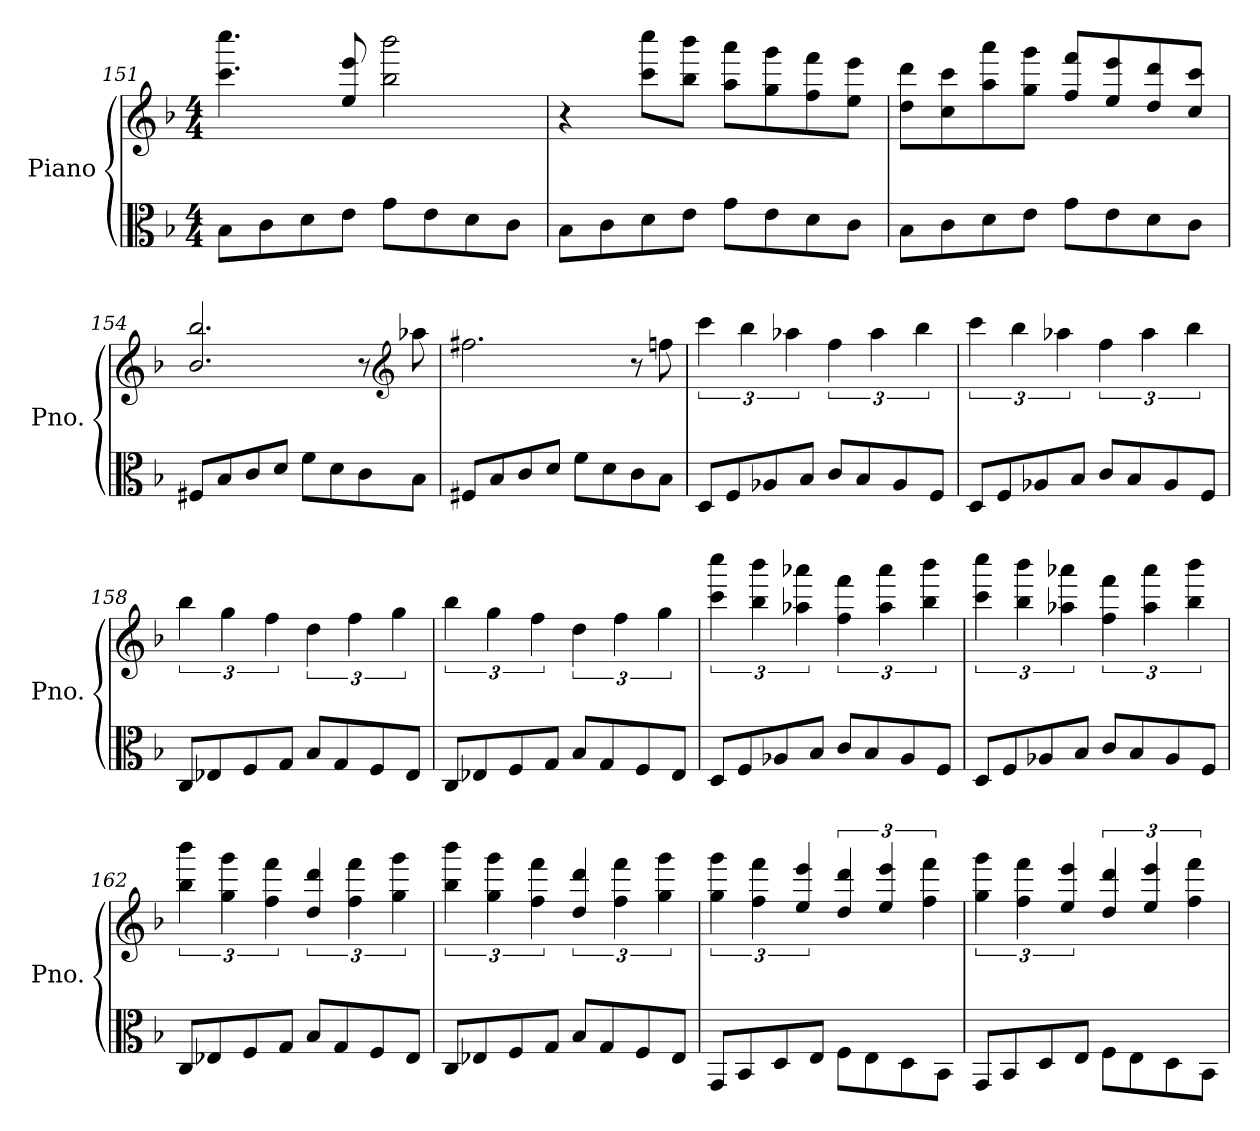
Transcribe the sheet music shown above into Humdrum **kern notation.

**kern	**kern
*part1	*part1
*staff2	*staff1
*I"Piano	*
*I'Pno.	*
*clefC3	*clefG2
*k[b-]	*k[b-]
*M4/4	*M4/4
=151	=151
8B-\L	4.ccc\ 4.cccc\
8c\	.
8d\	.
8e\J	8ee/ 8eee/
8g\L	2bb-\ 2bbb-\
8e\	.
8d\	.
8c\J	.
=152	=152
8B-\L	4r
8c\	.
8d\	8ccc\ 8cccc\L
8e\J	8bb-\ 8bbb-\J
8g\L	8aa\ 8aaa\L
8e\	8gg\ 8ggg\
8d\	8ff\ 8fff\
8c\J	8ee\ 8eee\J
=153	=153
8B-\L	8dd\ 8ddd\L
8c\	8cc\ 8ccc\
8d\	8aa\ 8aaa\
8e\J	8gg\ 8ggg\J
8g\L	8ff/ 8fff/L
8e\	8ee/ 8eee/
8d\	8dd/ 8ddd/
8c\J	8cc/ 8ccc/J
!!LO:PB:g=z
=154	=154
8F#X/L	2.b-/ 2.bb-/
8B-/	.
8c/	.
8d/J	.
8f\L	.
8d\	.
8c\	8r
*	*clefG2
8B-\J	8aa-X\
=155	=155
8F#X/L	2.ff#X\
8B-/	.
8c/	.
8d/J	.
8f\L	.
8d\	.
8c\	8r
8B-\J	8ffn\
=156	=156
8D/L	6ccc\
8F/	.
.	6bb-\
8A-X/	.
.	6aa-X\
8B-/J	.
8c/L	6ff\
8B-/	.
.	6aa-\
8A-/	.
.	6bb-\
8F/J	.
=157	=157
8D/L	6ccc\
8F/	.
.	6bb-\
8A-X/	.
.	6aa-X\
8B-/J	.
8c/L	6ff\
8B-/	.
.	6aa-\
8A-/	.
.	6bb-\
8F/J	.
!!LO:LB:g=z
=158	=158
8C/L	6bb-\
8E-X/	.
.	6gg\
8F/	.
.	6ff\
8G/J	.
8B-/L	6dd\
8G/	.
.	6ff\
8F/	.
.	6gg\
8E-/J	.
=159	=159
8C/L	6bb-\
8E-X/	.
.	6gg\
8F/	.
.	6ff\
8G/J	.
8B-/L	6dd\
8G/	.
.	6ff\
8F/	.
.	6gg\
8E-/J	.
=160	=160
8D/L	6ccc\ 6cccc\
8F/	.
.	6bb-\ 6bbb-\
8A-X/	.
.	6aa-X\ 6aaa-X\
8B-/J	.
8c/L	6ff\ 6fff\
8B-/	.
.	6aa-\ 6aaa-\
8A-/	.
.	6bb-\ 6bbb-\
8F/J	.
!!LO:LB:g=z
=161	=161
8D/L	6ccc\ 6cccc\
8F/	.
.	6bb-\ 6bbb-\
8A-X/	.
.	6aa-X\ 6aaa-X\
8B-/J	.
8c/L	6ff\ 6fff\
8B-/	.
.	6aa-\ 6aaa-\
8A-/	.
.	6bb-\ 6bbb-\
8F/J	.
=162	=162
8C/L	6bb-\ 6bbb-\
8E-X/	.
.	6gg\ 6ggg\
8F/	.
.	6ff\ 6fff\
8G/J	.
8B-/L	6dd/ 6ddd/
8G/	.
.	6ff\ 6fff\
8F/	.
.	6gg\ 6ggg\
8E-/J	.
=163	=163
8C/L	6bb-\ 6bbb-\
8E-X/	.
.	6gg\ 6ggg\
8F/	.
.	6ff\ 6fff\
8G/J	.
8B-/L	6dd/ 6ddd/
8G/	.
.	6ff\ 6fff\
8F/	.
.	6gg\ 6ggg\
8E-/J	.
!!LO:LB:g=z
=164	=164
8GG/L	6gg\ 6ggg\
8BB-/	.
.	6ff\ 6fff\
8D/	.
.	6ee/ 6eee/
8E/J	.
8F\L	6dd/ 6ddd/
8E\	.
.	6ee/ 6eee/
8D\	.
.	6ff\ 6fff\
8BB-\J	.
=165	=165
8GG/L	6gg\ 6ggg\
8BB-/	.
.	6ff\ 6fff\
8D/	.
.	6ee/ 6eee/
8E/J	.
8F\L	6dd/ 6ddd/
8E\	.
.	6ee/ 6eee/
8D\	.
.	6ff\ 6fff\
8BB-\J	.
=	=
*-	*-
